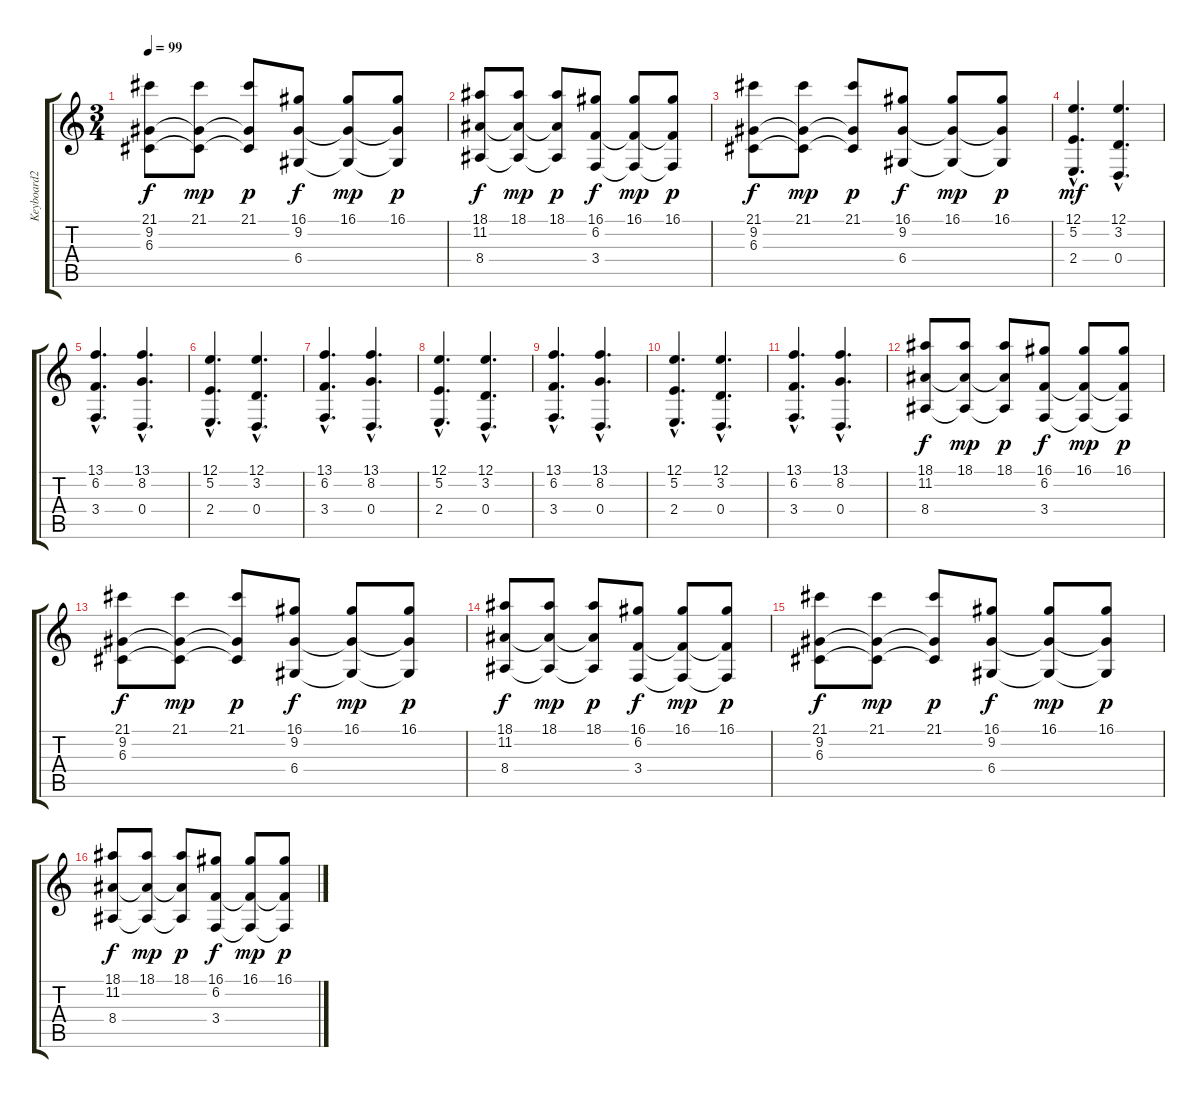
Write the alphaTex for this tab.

\track ("Keyboard2" "Keyboard2") {instrument stringensemble1}
\staff {score tabs}
\tuning (E4 B3 G3 D3 A2 E2) {hide}
\ts (3 4)
\tempo 99
\clef g2
\ks c
(21.1 9.2 6.3).8{dy f} (21.1 9.2{t} 6.3{t}).8{dy mp} (21.1 9.2{t} 6.3{t}).8{dy p} (16.1 9.2 6.4).8{dy f} (16.1 9.2{t} 6.4{t}).8{dy mp} (16.1 9.2{t} 6.4{t}).8{dy p} |
(18.1 11.2 8.4).8{dy f} (18.1 11.2{t} 8.4{t}).8{dy mp} (18.1 11.2{t} 8.4{t}).8{dy p} (16.1 6.2 3.4).8{dy f} (16.1 6.2{t} 3.4{t}).8{dy mp} (16.1 6.2{t} 3.4{t}).8{dy p} |
(21.1 9.2 6.3).8{dy f} (21.1 9.2{t} 6.3{t}).8{dy mp} (21.1 9.2{t} 6.3{t}).8{dy p} (16.1 9.2 6.4).8{dy f} (16.1 9.2{t} 6.4{t}).8{dy mp} (16.1 9.2{t} 6.4{t}).8{dy p} |
(12.1{hac} 5.2{hac} 2.4{hac}).4{d dy mf} (12.1{hac} 3.2{hac} 0.4{hac}).4{d} |
(13.1{hac} 6.2{hac} 3.4{hac}).4{d} (13.1{hac} 8.2{hac} 0.4{hac}).4{d} |
(12.1{hac} 5.2{hac} 2.4{hac}).4{d} (12.1{hac} 3.2{hac} 0.4{hac}).4{d} |
(13.1{hac} 6.2{hac} 3.4{hac}).4{d} (13.1{hac} 8.2{hac} 0.4{hac}).4{d} |
(12.1{hac} 5.2{hac} 2.4{hac}).4{d} (12.1{hac} 3.2{hac} 0.4{hac}).4{d} |
(13.1{hac} 6.2{hac} 3.4{hac}).4{d} (13.1{hac} 8.2{hac} 0.4{hac}).4{d} |
(12.1{hac} 5.2{hac} 2.4{hac}).4{d} (12.1{hac} 3.2{hac} 0.4{hac}).4{d} |
(13.1{hac} 6.2{hac} 3.4{hac}).4{d} (13.1{hac} 8.2{hac} 0.4{hac}).4{d} |
(18.1 11.2 8.4).8{dy f} (18.1 11.2{t} 8.4{t}).8{dy mp} (18.1 11.2{t} 8.4{t}).8{dy p} (16.1 6.2 3.4).8{dy f} (16.1 6.2{t} 3.4{t}).8{dy mp} (16.1 6.2{t} 3.4{t}).8{dy p} |
(21.1 9.2 6.3).8{dy f} (21.1 9.2{t} 6.3{t}).8{dy mp} (21.1 9.2{t} 6.3{t}).8{dy p} (16.1 9.2 6.4).8{dy f} (16.1 9.2{t} 6.4{t}).8{dy mp} (16.1 9.2{t} 6.4{t}).8{dy p} |
(18.1 11.2 8.4).8{dy f} (18.1 11.2{t} 8.4{t}).8{dy mp} (18.1 11.2{t} 8.4{t}).8{dy p} (16.1 6.2 3.4).8{dy f} (16.1 6.2{t} 3.4{t}).8{dy mp} (16.1 6.2{t} 3.4{t}).8{dy p} |
(21.1 9.2 6.3).8{dy f} (21.1 9.2{t} 6.3{t}).8{dy mp} (21.1 9.2{t} 6.3{t}).8{dy p} (16.1 9.2 6.4).8{dy f} (16.1 9.2{t} 6.4{t}).8{dy mp} (16.1 9.2{t} 6.4{t}).8{dy p} |
(18.1 11.2 8.4).8{dy f} (18.1 11.2{t} 8.4{t}).8{dy mp} (18.1 11.2{t} 8.4{t}).8{dy p} (16.1 6.2 3.4).8{dy f} (16.1 6.2{t} 3.4{t}).8{dy mp} (16.1 6.2{t} 3.4{t}).8{dy p}
